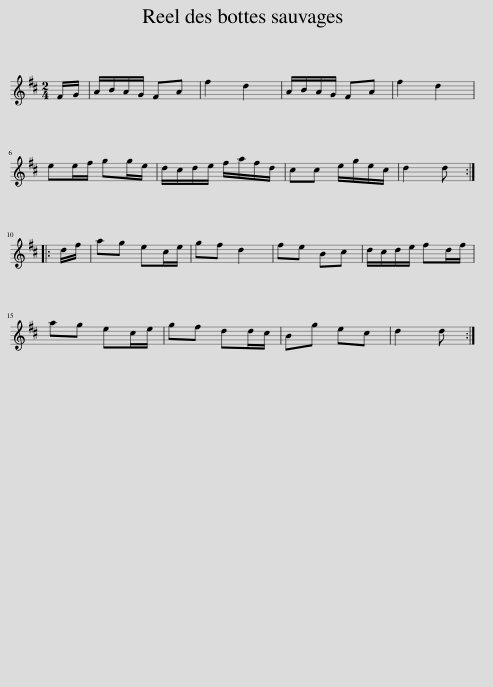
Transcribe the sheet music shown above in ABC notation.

X:1
L:1/8
M:2/4
I:linebreak $
K:D
V:1 treble
V:1
 F/G/ | A/B/A/G/ FA | f2 d2 | A/B/A/G/ FA | f2 d2 |$ %5
 ee/f/ gg/e/ | d/c/d/e/ f/a/f/d/ | cc e/g/e/c/ | d2 d ::$ d/f/ | %10
 ag ec/e/ | gf d2 | fe Bc | d/c/d/e/ fd/f/ |$ ag ec/e/ | %15
 gf dd/c/ | Bg ec | d2 d :| %18
